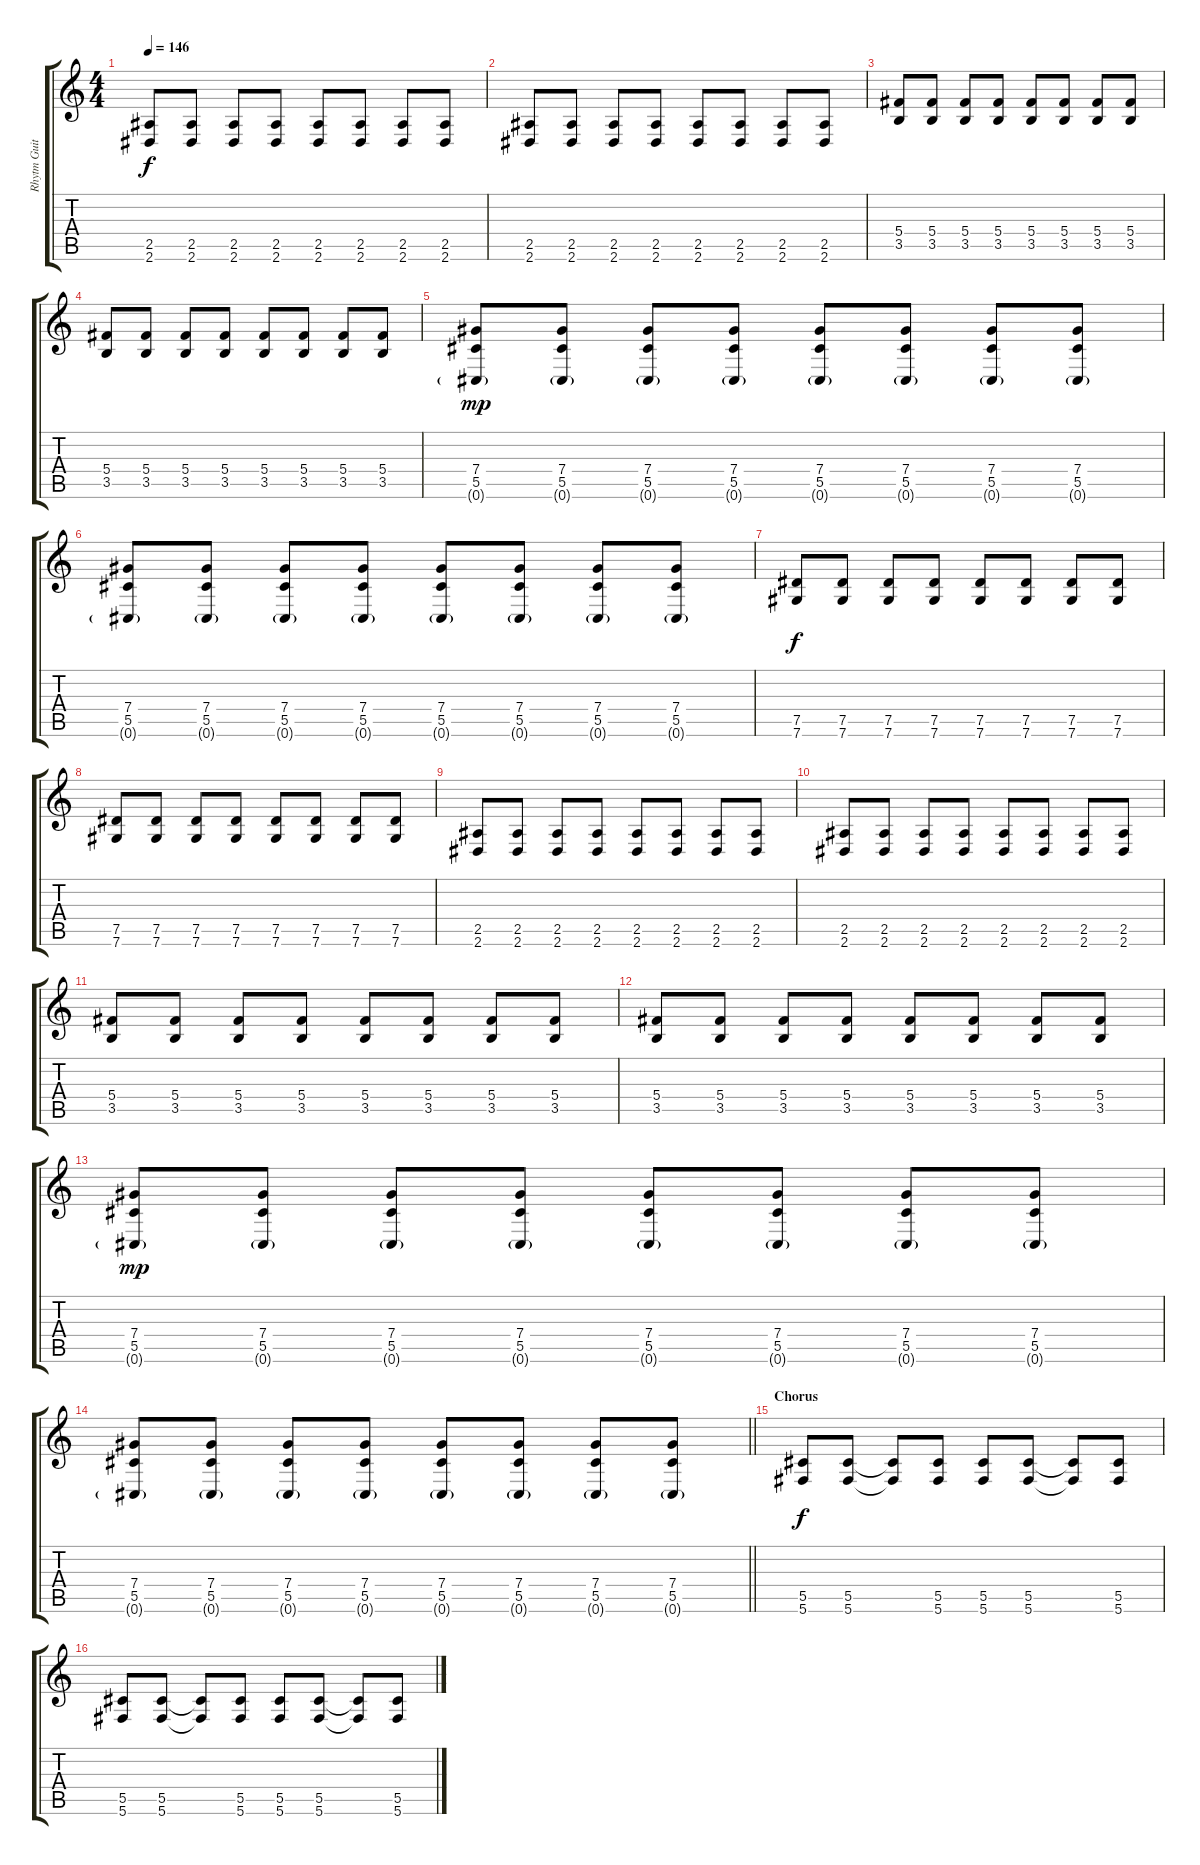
\track ("Rhytm Guitar [L]" "Rhytm Guit") {instrument distortionguitar}
\staff {score tabs}
\tuning (Eb4 Bb3 Gb3 Db3 Ab2 Db2) {hide}
\ts (4 4)
\tempo 146
\clef g2
\ks c
(2.5 2.6).8{dy f} (2.5 2.6).8 (2.5 2.6).8 (2.5 2.6).8 (2.5 2.6).8 (2.5 2.6).8 (2.5 2.6).8 (2.5 2.6).8 |
(2.5 2.6).8 (2.5 2.6).8 (2.5 2.6).8 (2.5 2.6).8 (2.5 2.6).8 (2.5 2.6).8 (2.5 2.6).8 (2.5 2.6).8 |
(5.4 3.5).8 (5.4 3.5).8 (5.4 3.5).8 (5.4 3.5).8 (5.4 3.5).8 (5.4 3.5).8 (5.4 3.5).8 (5.4 3.5).8 |
(5.4 3.5).8 (5.4 3.5).8 (5.4 3.5).8 (5.4 3.5).8 (5.4 3.5).8 (5.4 3.5).8 (5.4 3.5).8 (5.4 3.5).8 |
(7.4 5.5 0.6{g}).8{dy mp} (7.4 5.5 0.6{g}).8 (7.4 5.5 0.6{g}).8 (7.4 5.5 0.6{g}).8 (7.4 5.5 0.6{g}).8 (7.4 5.5 0.6{g}).8 (7.4 5.5 0.6{g}).8 (7.4 5.5 0.6{g}).8 |
(7.4 5.5 0.6{g}).8 (7.4 5.5 0.6{g}).8 (7.4 5.5 0.6{g}).8 (7.4 5.5 0.6{g}).8 (7.4 5.5 0.6{g}).8 (7.4 5.5 0.6{g}).8 (7.4 5.5 0.6{g}).8 (7.4 5.5 0.6{g}).8 |
(7.5 7.6).8{dy f} (7.5 7.6).8 (7.5 7.6).8 (7.5 7.6).8 (7.5 7.6).8 (7.5 7.6).8 (7.5 7.6).8 (7.5 7.6).8 |
(7.5 7.6).8 (7.5 7.6).8 (7.5 7.6).8 (7.5 7.6).8 (7.5 7.6).8 (7.5 7.6).8 (7.5 7.6).8 (7.5 7.6).8 |
(2.5 2.6).8 (2.5 2.6).8 (2.5 2.6).8 (2.5 2.6).8 (2.5 2.6).8 (2.5 2.6).8 (2.5 2.6).8 (2.5 2.6).8 |
(2.5 2.6).8 (2.5 2.6).8 (2.5 2.6).8 (2.5 2.6).8 (2.5 2.6).8 (2.5 2.6).8 (2.5 2.6).8 (2.5 2.6).8 |
(5.4 3.5).8 (5.4 3.5).8 (5.4 3.5).8 (5.4 3.5).8 (5.4 3.5).8 (5.4 3.5).8 (5.4 3.5).8 (5.4 3.5).8 |
(5.4 3.5).8 (5.4 3.5).8 (5.4 3.5).8 (5.4 3.5).8 (5.4 3.5).8 (5.4 3.5).8 (5.4 3.5).8 (5.4 3.5).8 |
(7.4 5.5 0.6{g}).8{dy mp} (7.4 5.5 0.6{g}).8 (7.4 5.5 0.6{g}).8 (7.4 5.5 0.6{g}).8 (7.4 5.5 0.6{g}).8 (7.4 5.5 0.6{g}).8 (7.4 5.5 0.6{g}).8 (7.4 5.5 0.6{g}).8 |
\barLineRight lightlight
(7.4 5.5 0.6{g}).8 (7.4 5.5 0.6{g}).8 (7.4 5.5 0.6{g}).8 (7.4 5.5 0.6{g}).8 (7.4 5.5 0.6{g}).8 (7.4 5.5 0.6{g}).8 (7.4 5.5 0.6{g}).8 (7.4 5.5 0.6{g}).8 |
\section ("" "Chorus")
(5.5 5.6).8{dy f} (5.5 5.6).8 (5.5{t} 5.6{t}).8 (5.5 5.6).8 (5.5 5.6).8 (5.5 5.6).8 (5.5{t} 5.6{t}).8 (5.5 5.6).8 |
(5.5 5.6).8 (5.5 5.6).8 (5.5{t} 5.6{t}).8 (5.5 5.6).8 (5.5 5.6).8 (5.5 5.6).8 (5.5{t} 5.6{t}).8 (5.5 5.6).8
